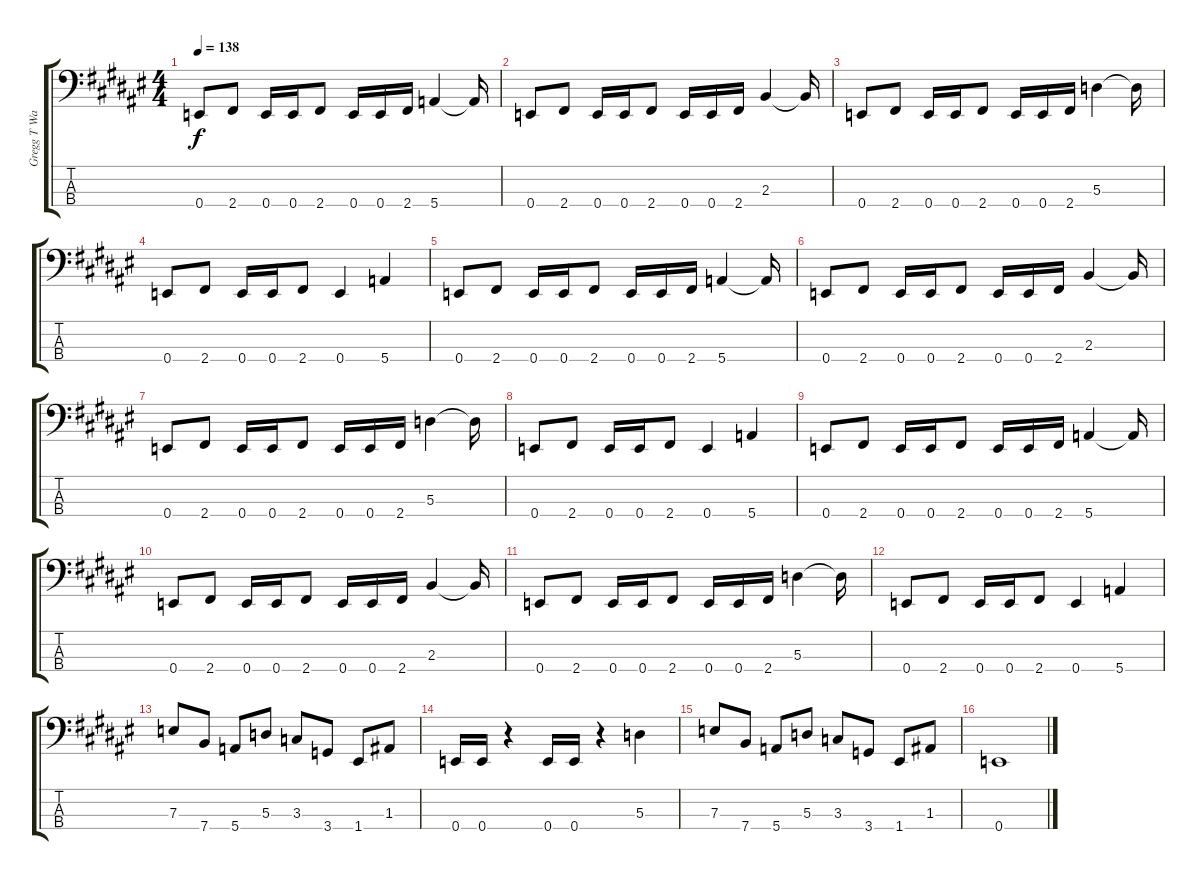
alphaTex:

\track ("Gregg T Walker Bass" "Gregg T Wa") {instrument electricbassfinger}
\staff {score tabs}
\tuning (G2 D2 A1 E1) {hide}
\ts (4 4)
\tempo 138
\clef f4
\ks f#
0.4.8{dy f} 2.4.8 0.4.16 0.4.16 2.4.8 0.4.16 0.4.16 2.4.16 5.4.4 5.4{t}.16 |
0.4.8 2.4.8 0.4.16 0.4.16 2.4.8 0.4.16 0.4.16 2.4.16 2.3.4 2.3{t}.16 |
0.4.8 2.4.8 0.4.16 0.4.16 2.4.8 0.4.16 0.4.16 2.4.16 5.3.4 5.3{t}.16 |
0.4.8 2.4.8 0.4.16 0.4.16 2.4.8 0.4.4 5.4.4 |
0.4.8 2.4.8 0.4.16 0.4.16 2.4.8 0.4.16 0.4.16 2.4.16 5.4.4 5.4{t}.16 |
0.4.8 2.4.8 0.4.16 0.4.16 2.4.8 0.4.16 0.4.16 2.4.16 2.3.4 2.3{t}.16 |
0.4.8 2.4.8 0.4.16 0.4.16 2.4.8 0.4.16 0.4.16 2.4.16 5.3.4 5.3{t}.16 |
0.4.8 2.4.8 0.4.16 0.4.16 2.4.8 0.4.4 5.4.4 |
0.4.8 2.4.8 0.4.16 0.4.16 2.4.8 0.4.16 0.4.16 2.4.16 5.4.4 5.4{t}.16 |
0.4.8 2.4.8 0.4.16 0.4.16 2.4.8 0.4.16 0.4.16 2.4.16 2.3.4 2.3{t}.16 |
0.4.8 2.4.8 0.4.16 0.4.16 2.4.8 0.4.16 0.4.16 2.4.16 5.3.4 5.3{t}.16 |
0.4.8 2.4.8 0.4.16 0.4.16 2.4.8 0.4.4 5.4.4 |
7.3.8 7.4.8 5.4.8 5.3.8 3.3.8 3.4.8 1.4.8 1.3.8 |
0.4.16 0.4.16 r.4 0.4.16 0.4.16 r.4 5.3.4 |
7.3.8 7.4.8 5.4.8 5.3.8 3.3.8 3.4.8 1.4.8 1.3.8 |
0.4.1
